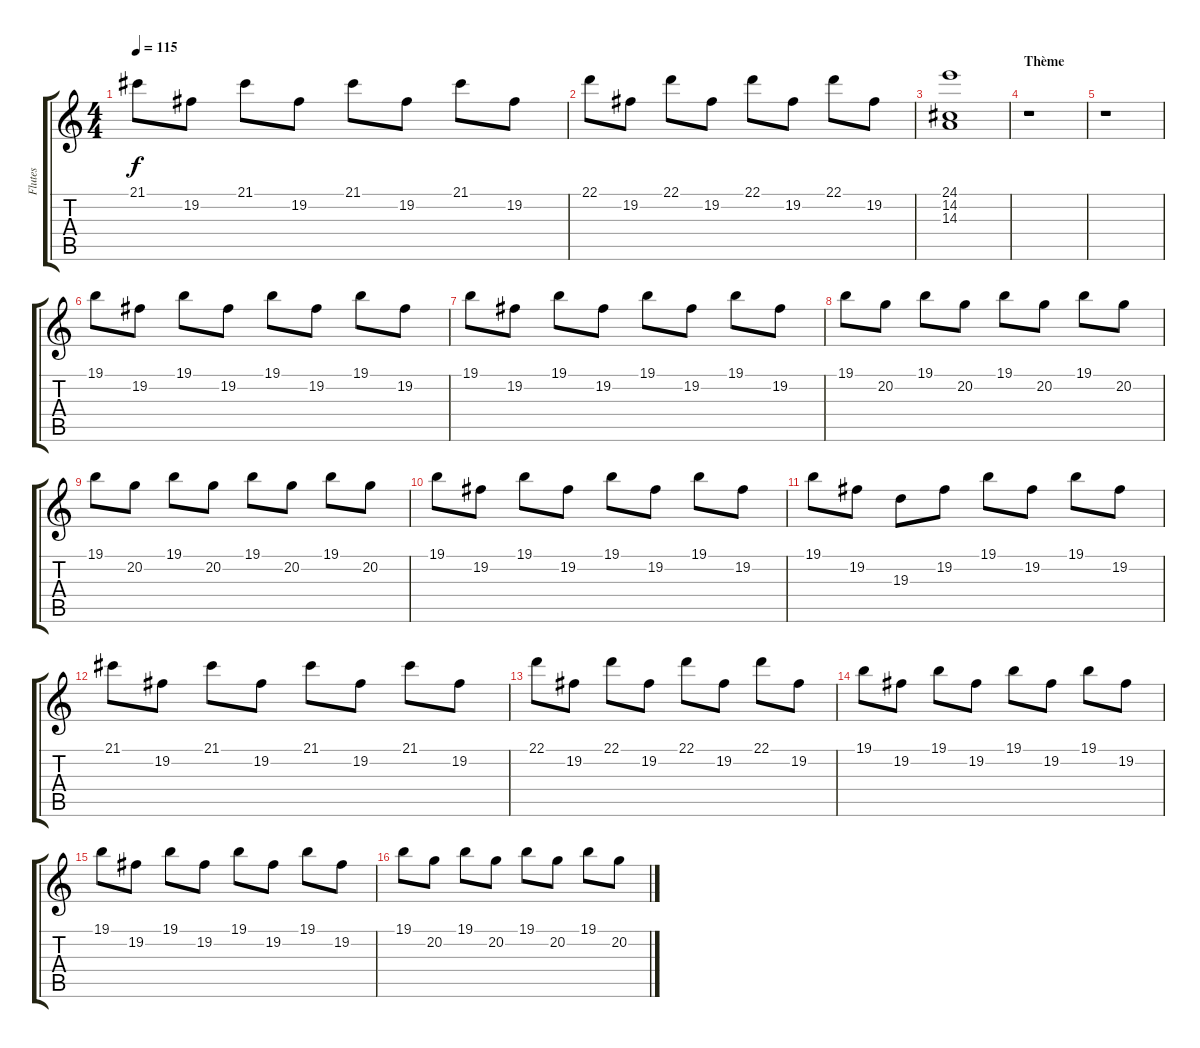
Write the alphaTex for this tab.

\track ("Flutes" "Flutes") {instrument flute}
\staff {score tabs}
\tuning (E4 B3 G3 D3 A2 E2) {hide}
\ts (4 4)
\tempo 115
\clef g2
\ks c
21.1.8{dy f} 19.2.8 21.1.8 19.2.8 21.1.8 19.2.8 21.1.8 19.2.8 |
22.1.8 19.2.8 22.1.8 19.2.8 22.1.8 19.2.8 22.1.8 19.2.8 |
(24.1 14.2 14.3).1 |
\section ("" "Thème")
r.1 |
r.1 |
19.1.8 19.2.8 19.1.8 19.2.8 19.1.8 19.2.8 19.1.8 19.2.8 |
19.1.8 19.2.8 19.1.8 19.2.8 19.1.8 19.2.8 19.1.8 19.2.8 |
19.1.8 20.2.8 19.1.8 20.2.8 19.1.8 20.2.8 19.1.8 20.2.8 |
19.1.8 20.2.8 19.1.8 20.2.8 19.1.8 20.2.8 19.1.8 20.2.8 |
19.1.8 19.2.8 19.1.8 19.2.8 19.1.8 19.2.8 19.1.8 19.2.8 |
19.1.8 19.2.8 19.3.8 19.2.8 19.1.8 19.2.8 19.1.8 19.2.8 |
21.1.8 19.2.8 21.1.8 19.2.8 21.1.8 19.2.8 21.1.8 19.2.8 |
22.1.8 19.2.8 22.1.8 19.2.8 22.1.8 19.2.8 22.1.8 19.2.8 |
19.1.8 19.2.8 19.1.8 19.2.8 19.1.8 19.2.8 19.1.8 19.2.8 |
19.1.8 19.2.8 19.1.8 19.2.8 19.1.8 19.2.8 19.1.8 19.2.8 |
19.1.8 20.2.8 19.1.8 20.2.8 19.1.8 20.2.8 19.1.8 20.2.8
